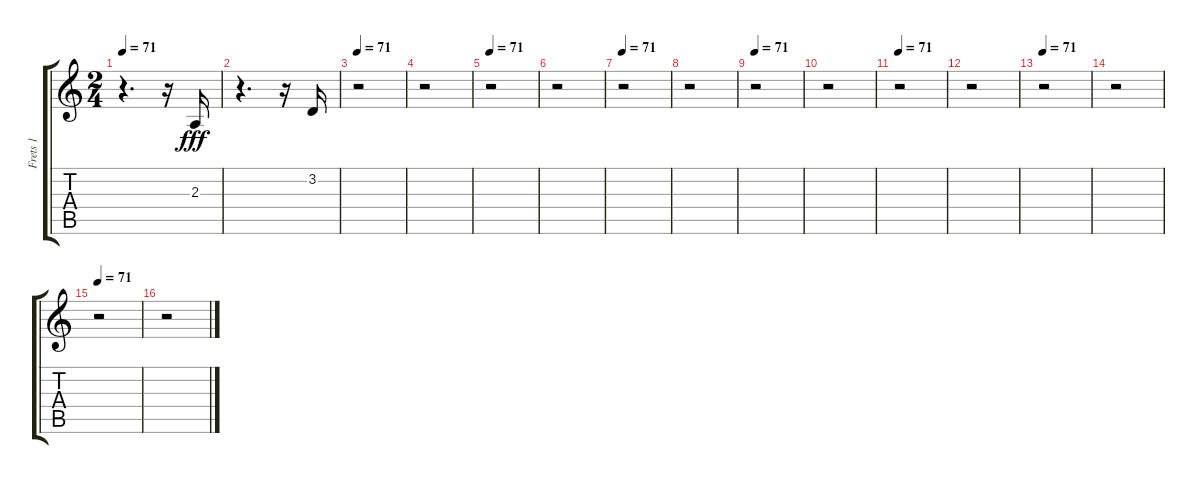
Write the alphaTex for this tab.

\track ("Frets 1" "Frets 1") {instrument guitarfretnoise}
\staff {score tabs}
\tuning (E4 B3 G3 D3 A2 E2) {hide}
\ts (2 4)
\tempo 71
\clef g2
\ks c
r.4{d dy fff} r.16 2.3.16 |
r.4{d} r.16 3.2.16 |
\tempo 71
r.2 |
r.2 |
\tempo 71
r.2 |
r.2 |
\tempo 71
r.2 |
r.2 |
\tempo 71
r.2 |
r.2 |
\tempo 71
r.2 |
r.2 |
\tempo 71
r.2 |
r.2 |
\tempo 71
r.2 |
r.2
